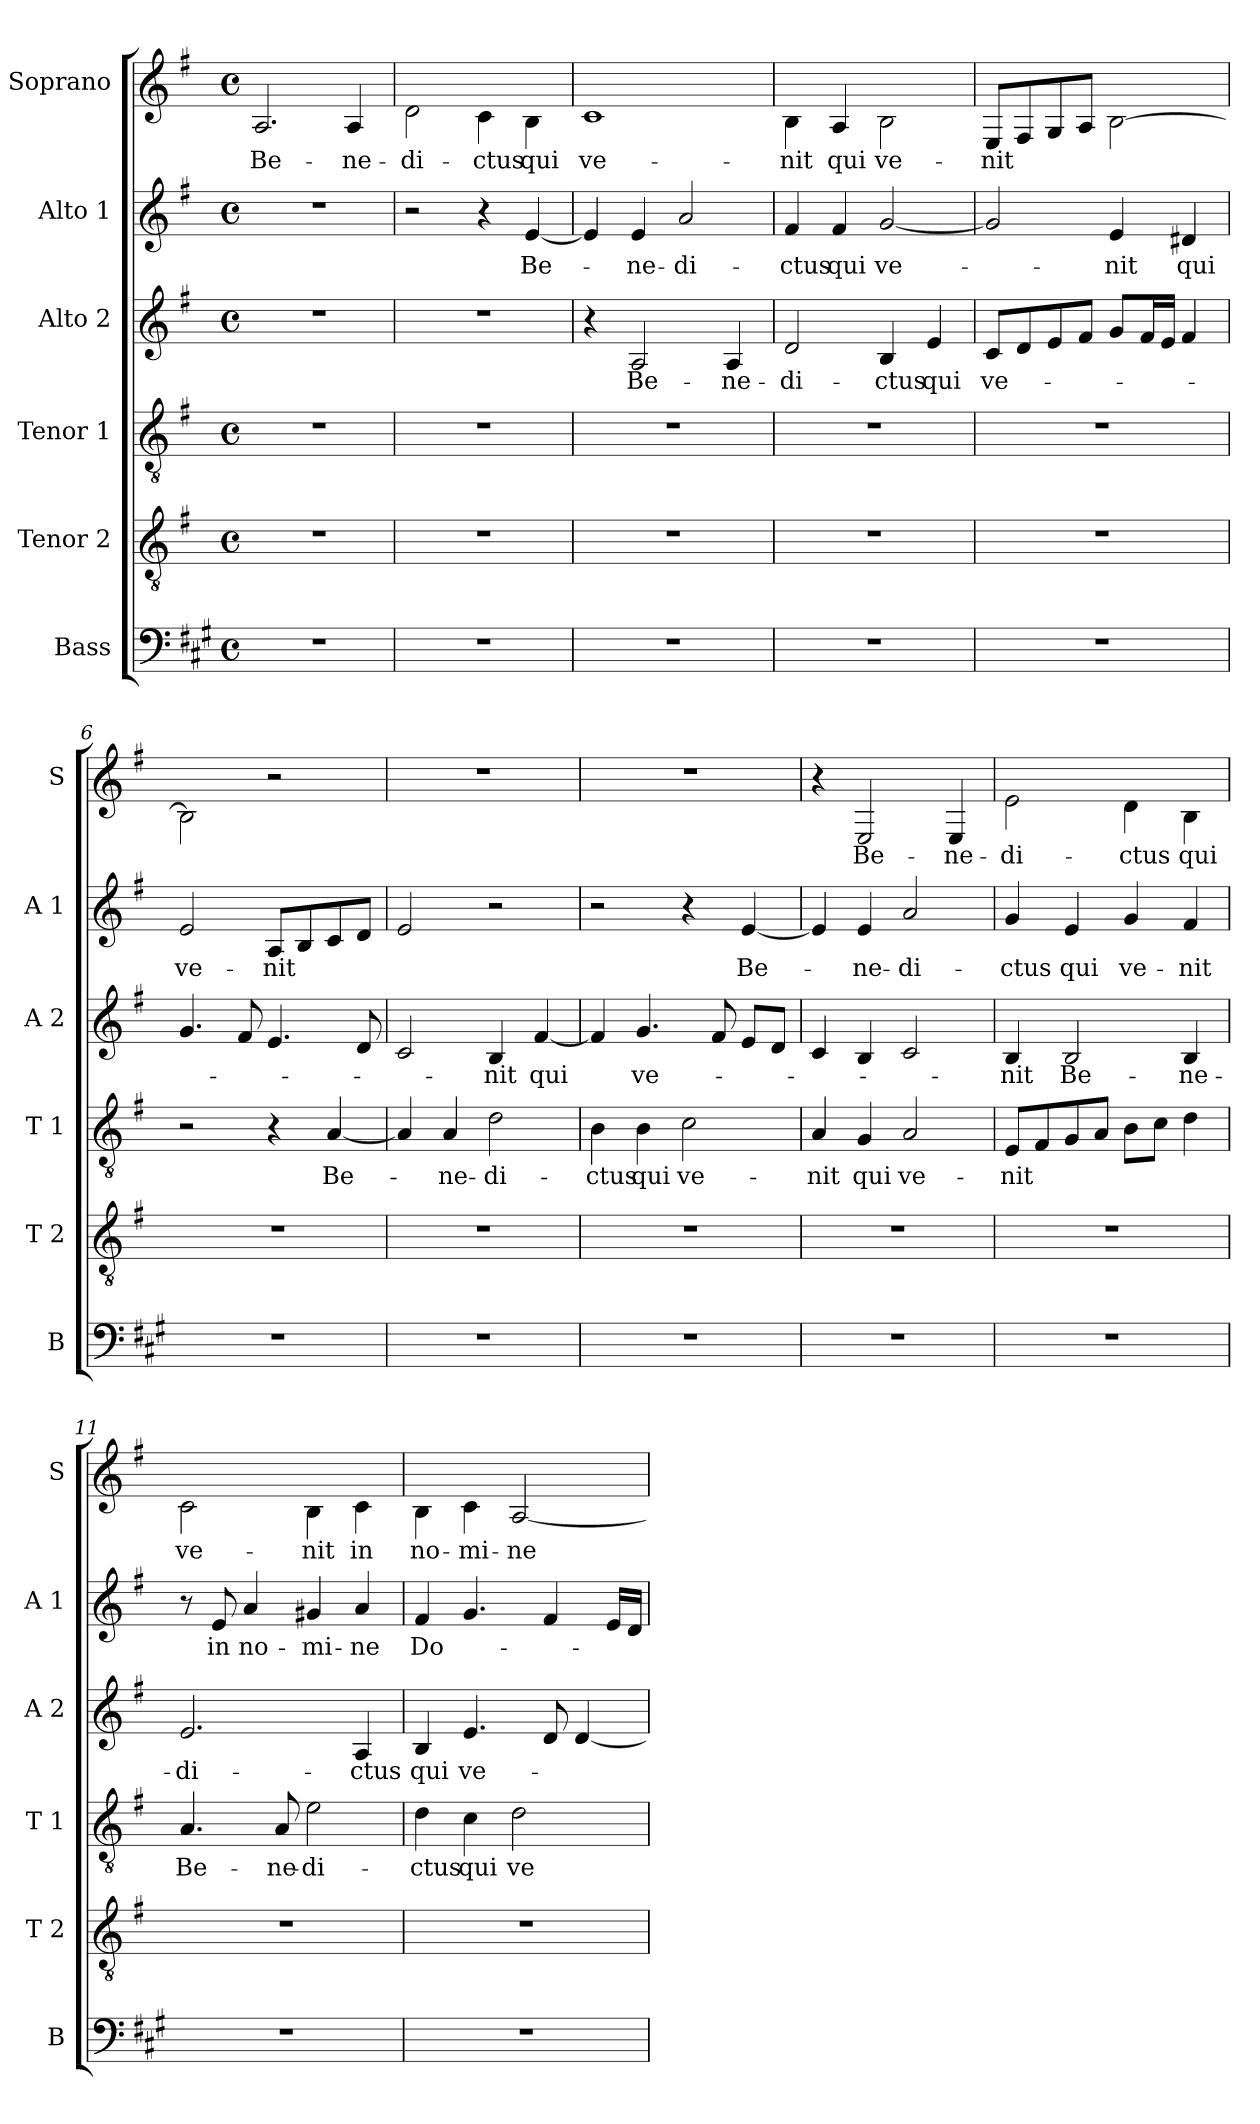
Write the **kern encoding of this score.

**kern	**kern	**kern	**text	**kern	**text	**kern	**text	**kern	**text
*part6	*part5	*part4	*part4	*part3	*part3	*part2	*part2	*part1	*part1
*staff6	*staff5	*staff4	*staff4	*staff3	*staff3	*staff2	*staff2	*staff1	*staff1
*I"Bass	*I"Tenor 2	*I"Tenor 1	*	*I"Alto 2	*	*I"Alto 1	*	*I"Soprano	*
*I'B	*I'T 2	*I'T 1	*	*I'A 2	*	*I'A 1	*	*I'S	*
*clefF4	*clefGv2	*clefGv2	*	*clefG2	*	*clefG2	*	*clefG2	*
*ITrd1c2	*	*	*	*	*	*	*	*ITrd-7c-12	*
*k[f#]	*k[f#]	*k[f#]	*	*k[f#]	*	*k[f#]	*	*k[f#]	*
*G:	*G:	*G:	*	*G:	*	*G:	*	*G:	*
*M4/4	*M4/4	*M4/4	*	*M4/4	*	*M4/4	*	*M4/4	*
*met(c)	*met(c)	*met(c)	*	*met(c)	*	*met(c)	*	*met(c)	*
=1	=1	=1	=1	=1	=1	=1	=1	=1	=1
1r	1r	1r	.	1r	.	1r	.	2.a/	Be-
.	.	.	.	.	.	.	.	4a/	-ne-
=2	=2	=2	=2	=2	=2	=2	=2	=2	=2
1r	1r	1r	.	1r	.	2r	.	2dd\	-di-
.	.	.	.	.	.	4r	.	4cc\	-ctus
.	.	.	.	.	.	[4e/	Be-	4b\	qui
=3	=3	=3	=3	=3	=3	=3	=3	=3	=3
1r	1r	1r	.	4r	.	4e/]	.	1cc	ve-
.	.	.	.	2A/	Be-	4e/	-ne-	.	.
.	.	.	.	.	.	2a/	-di-	.	.
.	.	.	.	4A/	-ne-	.	.	.	.
=4	=4	=4	=4	=4	=4	=4	=4	=4	=4
1r	1r	1r	.	2d/	-di-	4f#/	-ctus	4b\	-nit
.	.	.	.	.	.	4f#/	qui	4a/	qui
.	.	.	.	4B/	-ctus	[2g/	ve-	2b\	ve-
.	.	.	.	4e/	qui	.	.	.	.
=5	=5	=5	=5	=5	=5	=5	=5	=5	=5
1r	1r	1r	.	8c/L	ve-	2g/]	.	8e/L	-nit
.	.	.	.	8d/	.	.	.	8f#/	.
.	.	.	.	8e/	.	.	.	8g/	.
.	.	.	.	8f#/J	.	.	.	8a/J	.
.	.	.	.	8g/L	.	4e/	-nit	[2b\	.
.	.	.	.	16f#/L	.	.	.	.	.
.	.	.	.	16e/JJ	.	.	.	.	.
.	.	.	.	4f#/	.	4d#X/	qui	.	.
!!LO:LB:g=z
=6	=6	=6	=6	=6	=6	=6	=6	=6	=6
1r	1r	2r	.	4.g/	.	2e/	ve-	2b\]	.
.	.	.	.	8f#/	.	.	.	.	.
.	.	4r	.	4.e/	.	8A/L	-nit	2r	.
.	.	.	.	.	.	8B/	.	.	.
.	.	[4A/	Be-	.	.	8c/	.	.	.
.	.	.	.	8d/	.	8d/J	.	.	.
=7	=7	=7	=7	=7	=7	=7	=7	=7	=7
1r	1r	4A/]	.	2c/	.	2e/	.	1r	.
.	.	4A/	-ne-	.	.	.	.	.	.
.	.	2d\	-di-	4B/	-nit	2r	.	.	.
.	.	.	.	[4f#/	qui	.	.	.	.
=8	=8	=8	=8	=8	=8	=8	=8	=8	=8
1r	1r	4B\	-ctus	4f#/]	.	2r	.	1r	.
.	.	4B\	qui	4.g/	ve-	.	.	.	.
.	.	2c\	ve-	.	.	4r	.	.	.
.	.	.	.	8f#/	.	.	.	.	.
.	.	.	.	8e/L	.	[4e/	Be-	.	.
.	.	.	.	8d/J	.	.	.	.	.
=9	=9	=9	=9	=9	=9	=9	=9	=9	=9
1r	1r	4A/	-nit	4c/	.	4e/]	.	4r	.
.	.	4G/	qui	4B/	.	4e/	-ne-	2e/	Be-
.	.	2A/	ve-	2c/	.	2a/	-di-	.	.
.	.	.	.	.	.	.	.	4e/	-ne-
=10	=10	=10	=10	=10	=10	=10	=10	=10	=10
1r	1r	8E/L	-nit	4B/	-nit	4g/	-ctus	2ee\	-di-
.	.	8F#/	.	.	.	.	.	.	.
.	.	8G/	.	2B/	Be-	4e/	qui	.	.
.	.	8A/J	.	.	.	.	.	.	.
.	.	8B\L	.	.	.	4g/	ve-	4dd\	-ctus
.	.	8c\J	.	.	.	.	.	.	.
.	.	4d\	.	4B/	-ne-	4f#/	-nit	4b\	qui
!!LO:PB:g=z
=11	=11	=11	=11	=11	=11	=11	=11	=11	=11
1r	1r	4.A/	Be-	2.e/	-di-	8r	.	2cc\	ve-
.	.	.	.	.	.	8e/	in	.	.
.	.	.	.	.	.	4a/	no-	.	.
.	.	8A/	-ne-	.	.	.	.	.	.
.	.	2e\	-di-	.	.	4g#X/	-mi-	4b\	-nit
.	.	.	.	4A/	-ctus	4a/	-ne	4cc\	in
=12	=12	=12	=12	=12	=12	=12	=12	=12	=12
1r	1r	4d\	-ctus	4B/	qui	4f#/	Do-	4b\	no-
.	.	4c\	qui	4.e/	ve-	4.g/	.	4cc\	-mi-
.	.	2d\	ve-	.	.	.	.	[2a/	-ne
.	.	.	.	8d/	.	4f#/	.	.	.
.	.	.	.	[4d/	.	.	.	.	.
.	.	.	.	.	.	16e/LL	.	.	.
.	.	.	.	.	.	16d/JJ	.	.	.
=	=	=	=	=	=	=	=	=	=
*-	*-	*-	*-	*-	*-	*-	*-	*-	*-
